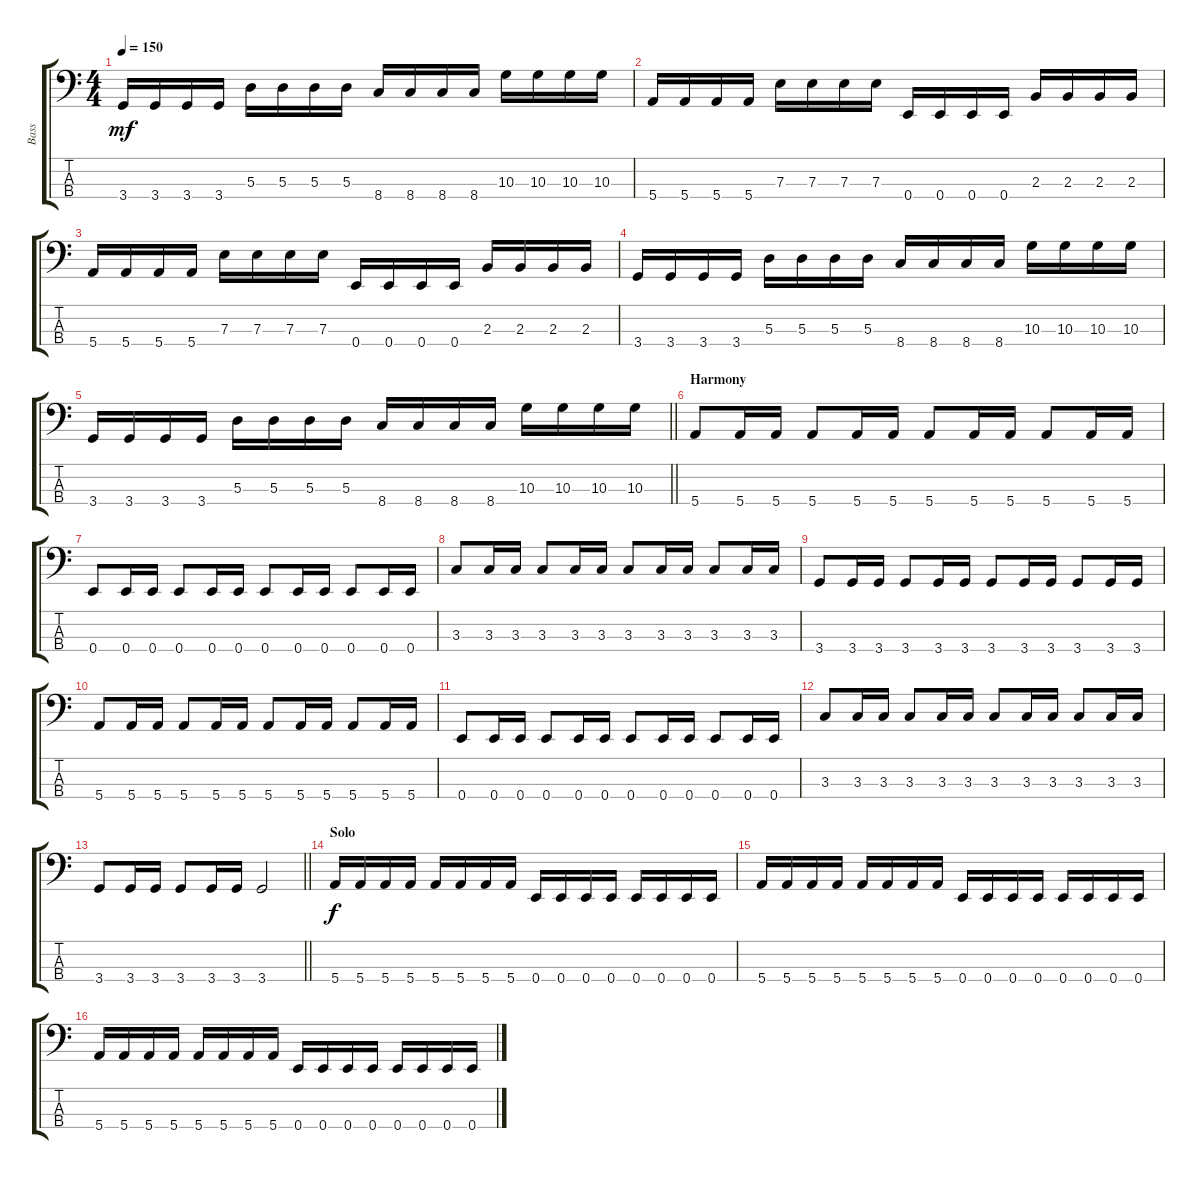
\track ("Bass" "Bass") {instrument electricbassfinger}
\staff {score tabs}
\tuning (G2 D2 A1 E1) {hide}
\ts (4 4)
\tempo 150
\clef f4
\ks c
3.4.16{dy mf} 3.4.16 3.4.16 3.4.16 5.3.16 5.3.16 5.3.16 5.3.16 8.4.16 8.4.16 8.4.16 8.4.16 10.3.16 10.3.16 10.3.16 10.3.16 |
5.4.16 5.4.16 5.4.16 5.4.16 7.3.16 7.3.16 7.3.16 7.3.16 0.4.16 0.4.16 0.4.16 0.4.16 2.3.16 2.3.16 2.3.16 2.3.16 |
5.4.16 5.4.16 5.4.16 5.4.16 7.3.16 7.3.16 7.3.16 7.3.16 0.4.16 0.4.16 0.4.16 0.4.16 2.3.16 2.3.16 2.3.16 2.3.16 |
3.4.16 3.4.16 3.4.16 3.4.16 5.3.16 5.3.16 5.3.16 5.3.16 8.4.16 8.4.16 8.4.16 8.4.16 10.3.16 10.3.16 10.3.16 10.3.16 |
\barLineRight lightlight
3.4.16 3.4.16 3.4.16 3.4.16 5.3.16 5.3.16 5.3.16 5.3.16 8.4.16 8.4.16 8.4.16 8.4.16 10.3.16 10.3.16 10.3.16 10.3.16 |
\section ("" "Harmony")
5.4.8 5.4.16 5.4.16 5.4.8 5.4.16 5.4.16 5.4.8 5.4.16 5.4.16 5.4.8 5.4.16 5.4.16 |
0.4.8 0.4.16 0.4.16 0.4.8 0.4.16 0.4.16 0.4.8 0.4.16 0.4.16 0.4.8 0.4.16 0.4.16 |
3.3.8 3.3.16 3.3.16 3.3.8 3.3.16 3.3.16 3.3.8 3.3.16 3.3.16 3.3.8 3.3.16 3.3.16 |
3.4.8 3.4.16 3.4.16 3.4.8 3.4.16 3.4.16 3.4.8 3.4.16 3.4.16 3.4.8 3.4.16 3.4.16 |
5.4.8 5.4.16 5.4.16 5.4.8 5.4.16 5.4.16 5.4.8 5.4.16 5.4.16 5.4.8 5.4.16 5.4.16 |
0.4.8 0.4.16 0.4.16 0.4.8 0.4.16 0.4.16 0.4.8 0.4.16 0.4.16 0.4.8 0.4.16 0.4.16 |
3.3.8 3.3.16 3.3.16 3.3.8 3.3.16 3.3.16 3.3.8 3.3.16 3.3.16 3.3.8 3.3.16 3.3.16 |
\barLineRight lightlight
3.4.8 3.4.16 3.4.16 3.4.8 3.4.16 3.4.16 3.4.2 |
\section ("" "Solo")
5.4.16{dy f} 5.4.16 5.4.16 5.4.16 5.4.16 5.4.16 5.4.16 5.4.16 0.4.16 0.4.16 0.4.16 0.4.16 0.4.16 0.4.16 0.4.16 0.4.16 |
5.4.16 5.4.16 5.4.16 5.4.16 5.4.16 5.4.16 5.4.16 5.4.16 0.4.16 0.4.16 0.4.16 0.4.16 0.4.16 0.4.16 0.4.16 0.4.16 |
5.4.16 5.4.16 5.4.16 5.4.16 5.4.16 5.4.16 5.4.16 5.4.16 0.4.16 0.4.16 0.4.16 0.4.16 0.4.16 0.4.16 0.4.16 0.4.16
